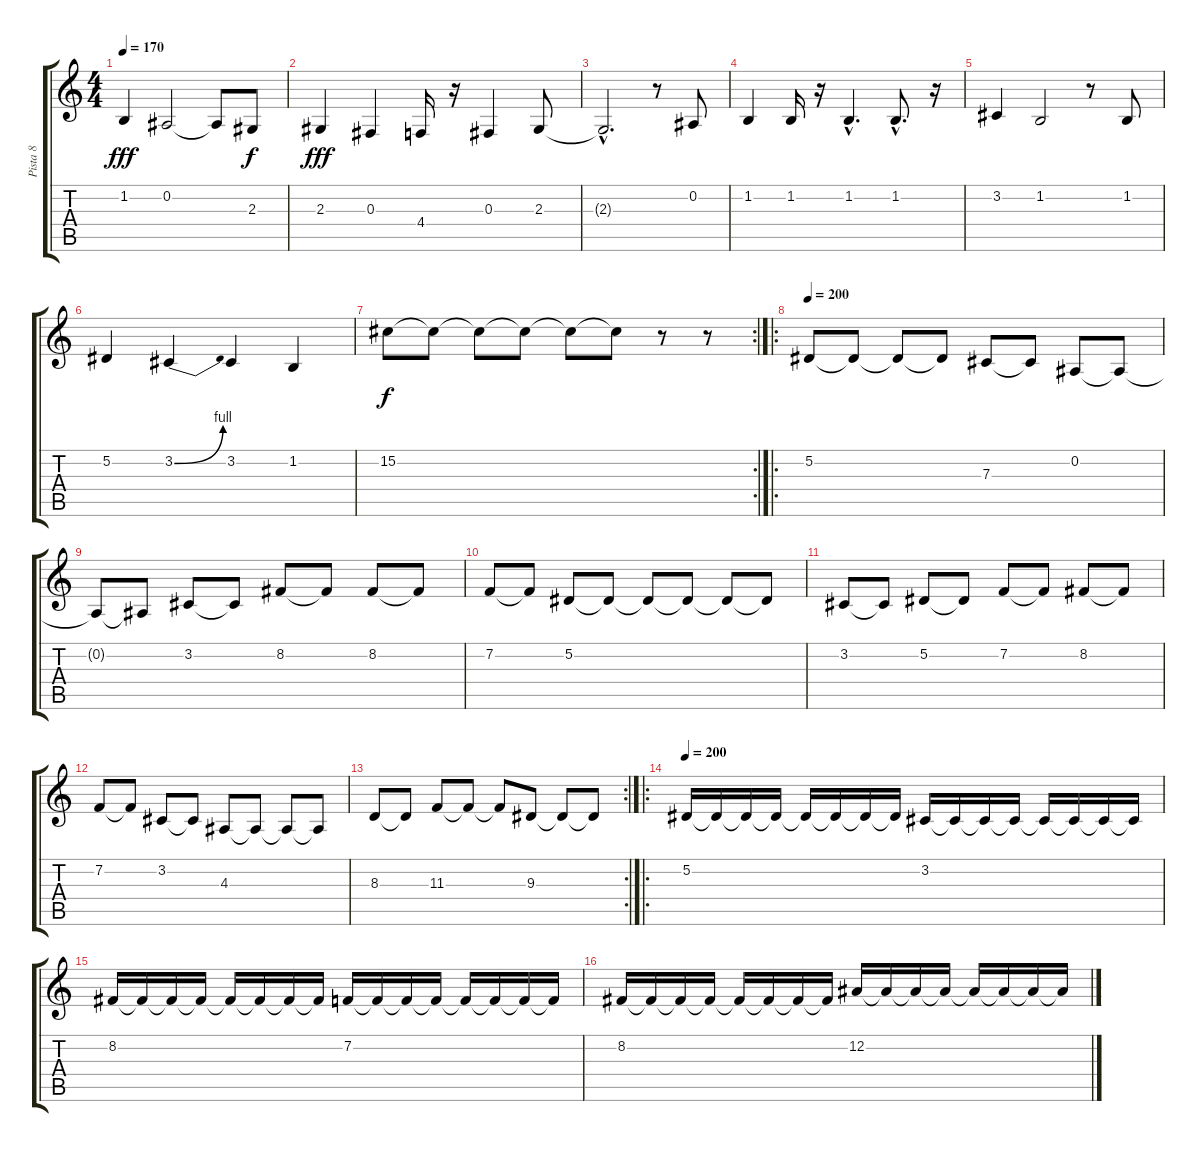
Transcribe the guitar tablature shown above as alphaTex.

\track ("Pista 8" "Pista 8") {instrument englishhorn}
\staff {score tabs}
\tuning (Eb4 Bb3 Gb3 Db3 Ab2 Eb2) {hide}
\ts (4 4)
\tempo 170
\clef g2
\ks c
1.2.4{dy fff} 0.2.2 0.2{t}.8 2.3.8{dy f} |
2.3.4{dy fff} 0.3.4 4.4.16 r.16 0.3.4 2.3.8 |
2.3{hac t}.2{d} r.8 0.2.8 |
1.2.4 1.2.16 r.16 1.2{hac}.4{d} 1.2{hac}.8{d} r.16 |
3.2.4 1.2.2 r.8 1.2.8 |
5.2.4 3.2{be (bend 0 0 60 4)}.4 3.2.4 1.2.4 |
\rc 2
15.2.8{dy f} 15.2{t}.8 15.2{t}.8 15.2{t}.8 15.2{t}.8 15.2{t}.8 r.8 r.8 |
\ro
\tempo 200
5.2.8 5.2{t}.8 5.2{t}.8 5.2{t}.8 7.3.8 7.3{t}.8 0.2.8 0.2{t}.8 |
0.2{t}.8 0.2{t}.8 3.2.8 3.2{t}.8 8.2.8 8.2{t}.8 8.2.8 8.2{t}.8 |
7.2.8 7.2{t}.8 5.2.8 5.2{t}.8 5.2{t}.8 5.2{t}.8 5.2{t}.8 5.2{t}.8 |
3.2.8 3.2{t}.8 5.2.8 5.2{t}.8 7.2.8 7.2{t}.8 8.2.8 8.2{t}.8 |
7.2.8 7.2{t}.8 3.2.8 3.2{t}.8 4.3.8 4.3{t}.8 4.3{t}.8 4.3{t}.8 |
\rc 2
8.3.8 8.3{t}.8 11.3.8 11.3{t}.8 11.3{t}.8 9.3.8 9.3{t}.8 9.3{t}.8 |
\ro
\tempo 170
\tempo 200
5.2.16 5.2{t}.16 5.2{t}.16 5.2{t}.16 5.2{t}.16 5.2{t}.16 5.2{t}.16 5.2{t}.16 3.2.16 3.2{t}.16 3.2{t}.16 3.2{t}.16 3.2{t}.16 3.2{t}.16 3.2{t}.16 3.2{t}.16 |
8.2.16 8.2{t}.16 8.2{t}.16 8.2{t}.16 8.2{t}.16 8.2{t}.16 8.2{t}.16 8.2{t}.16 7.2.16 7.2{t}.16 7.2{t}.16 7.2{t}.16 7.2{t}.16 7.2{t}.16 7.2{t}.16 7.2{t}.16 |
8.2.16 8.2{t}.16 8.2{t}.16 8.2{t}.16 8.2{t}.16 8.2{t}.16 8.2{t}.16 8.2{t}.16 12.2.16 12.2{t}.16 12.2{t}.16 12.2{t}.16 12.2{t}.16 12.2{t}.16 12.2{t}.16 12.2{t}.16
